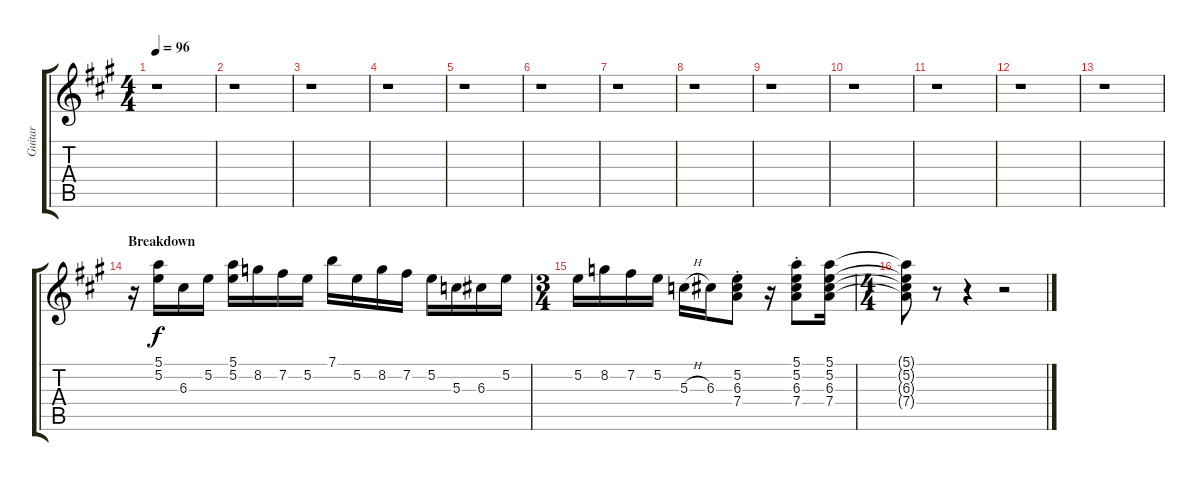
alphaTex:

\track ("Guitar" "Guitar") {instrument distortionguitar}
\staff {score tabs}
\tuning (E4 B3 G3 D3 A2 E2) {hide}
\ts (4 4)
\tempo 96
\clef g2
\ks a
r.1{dy f} |
r.1 |
r.1 |
r.1 |
r.1 |
r.1 |
r.1 |
r.1 |
r.1 |
r.1 |
r.1 |
r.1 |
r.1 |
\section ("" "Breakdown")
r.16 (5.1 5.2).16 6.3.16 5.2.16 (5.1 5.2).16 8.2.16 7.2.16 5.2.16 7.1.16 5.2.16 8.2.16 7.2.16 5.2.16 5.3.16 6.3.16 5.2.16 |
\ts (3 4)
5.2.16 8.2.16 7.2.16 5.2.16 5.3{h}.16 6.3.16 (5.2{st} 6.3{st} 7.4{st}).8 r.16 (5.1{st} 5.2{st} 6.3{st} 7.4{st}).8 (5.1 5.2 6.3 7.4).16 |
\ts (4 4)
(5.1{t} 5.2{t} 6.3{t} 7.4{t}).8 r.8 r.4 r.2
